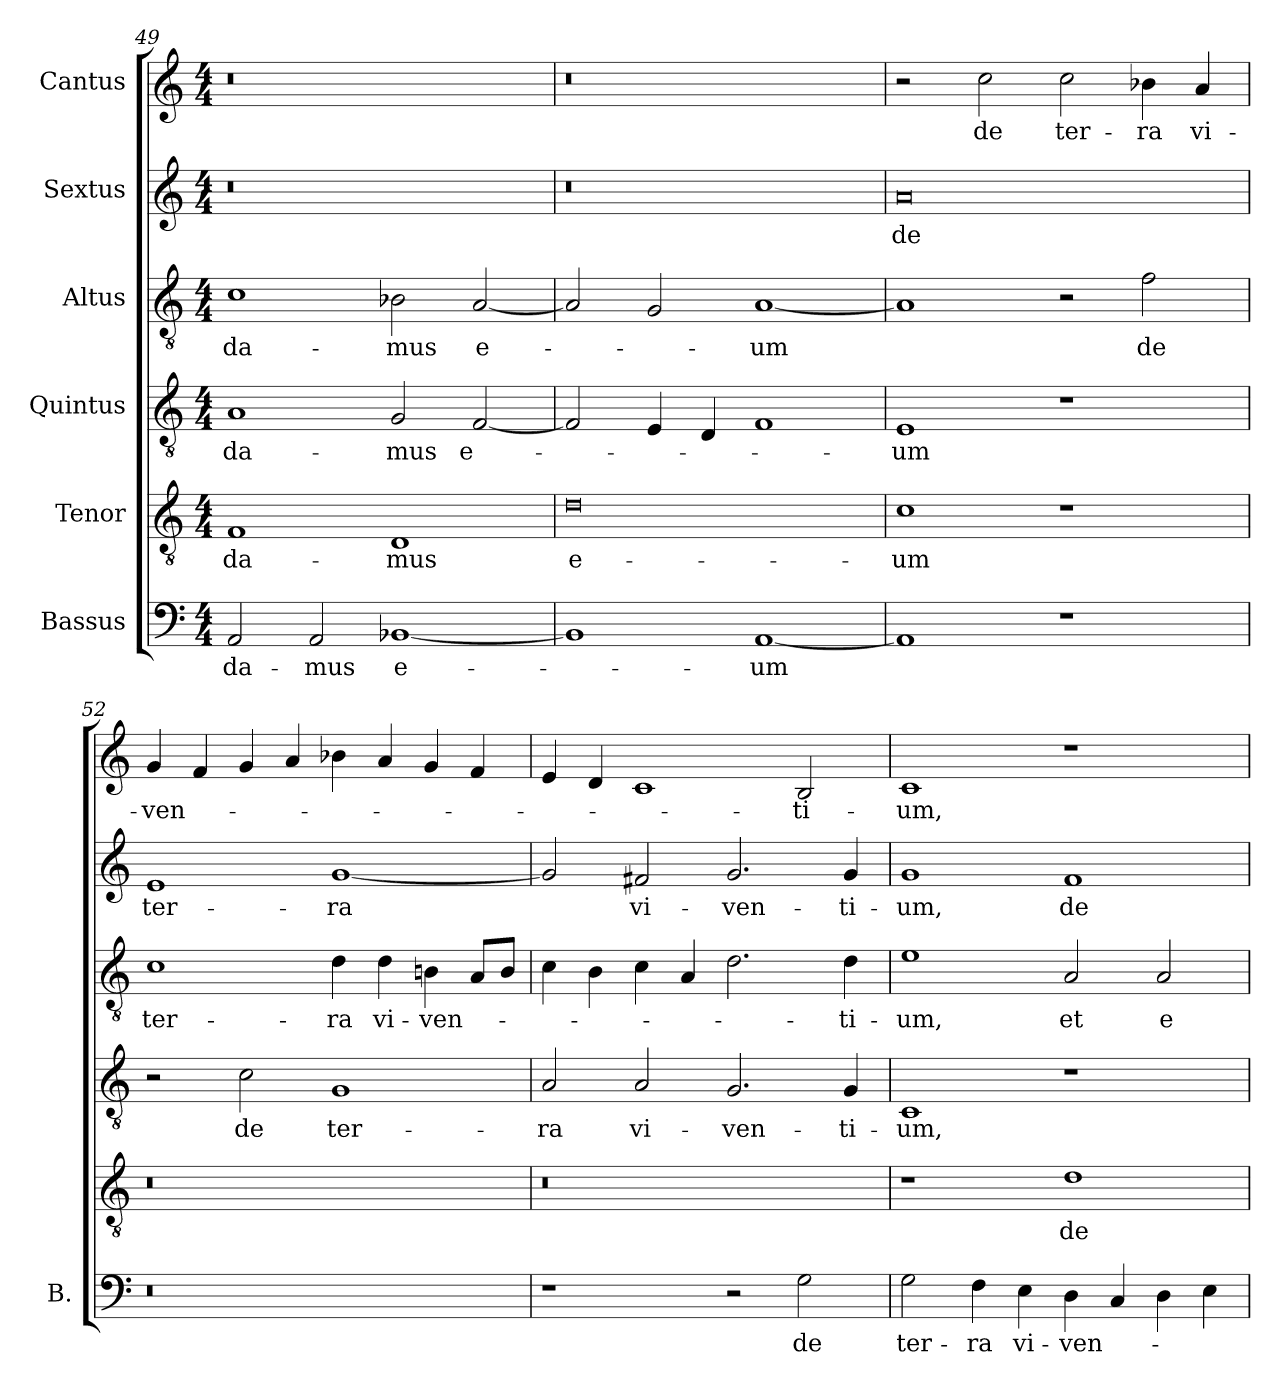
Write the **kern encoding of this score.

**kern	**text	**kern	**text	**kern	**text	**kern	**text	**kern	**text	**kern	**text
*part6	*part6	*part5	*part5	*part4	*part4	*part3	*part3	*part2	*part2	*part1	*part1
*staff6	*staff6	*staff5	*staff5	*staff4	*staff4	*staff3	*staff3	*staff2	*staff2	*staff1	*staff1
*I"Bassus	*	*I"Tenor	*	*I"Quintus	*	*I"Altus	*	*I"Sextus	*	*I"Cantus	*
*I'B.	*	*	*	*	*	*	*	*	*	*	*
*clefF4	*	*clefGv2	*	*clefGv2	*	*clefGv2	*	*clefG2	*	*clefG2	*
*k[]	*	*k[]	*	*k[]	*	*k[]	*	*k[]	*	*k[]	*
*C:	*	*C:	*	*C:	*	*C:	*	*C:	*	*C:	*
*M4/4	*	*M4/4	*	*M4/4	*	*M4/4	*	*M4/4	*	*M4/4	*
=49	=49	=49	=49	=49	=49	=49	=49	=49	=49	=49	=49
!	!	!	!	!	!	!	!	!LO:N:vis=0	!	!LO:N:vis=0	!
2AA/	-da-	1F/	-da-	1A/	-da-	1c\	-da-	1r	.	1r	.
2AA/	-mus	.	.	.	.	.	.	.	.	.	.
[1BB-X/	e-	1D/	-mus	2G/	-mus	2B-X\	-mus	1ryy	.	1ryy	.
.	.	.	.	[2F/	e-	[2A/	e-	.	.	.	.
=50	=50	=50	=50	=50	=50	=50	=50	=50	=50	=50	=50
!	!	!	!	!	!	!	!	!LO:N:vis=0	!	!LO:N:vis=0	!
1BB-/]	.	0d\	e-	2F/]	.	2A/]	.	1r	.	1r	.
.	.	.	.	4E/	.	2G/	.	.	.	.	.
.	.	.	.	4D/	.	.	.	.	.	.	.
[1AA/	-um	.	.	1F/	.	[1A/	-um	1ryy	.	1ryy	.
=51	=51	=51	=51	=51	=51	=51	=51	=51	=51	=51	=51
1AA/]	.	1c\	-um	1E/	-um	1A/]	.	0a/	de	2r	.
.	.	.	.	.	.	.	.	.	.	2cc\	de
1r	.	1r	.	1r	.	2r	.	.	.	2cc\	ter-
.	.	.	.	.	.	2f\	de	.	.	4b-X\	-ra
.	.	.	.	.	.	.	.	.	.	4a/	vi-
=52	=52	=52	=52	=52	=52	=52	=52	=52	=52	=52	=52
!LO:N:vis=0	!	!LO:N:vis=0	!	!	!	!	!	!	!	!	!
1r	.	1r	.	2r	.	1c\	ter-	1e/	ter-	4g/	-ven-
.	.	.	.	.	.	.	.	.	.	4f/	.
.	.	.	.	2c\	de	.	.	.	.	4g/	.
.	.	.	.	.	.	.	.	.	.	4a/	.
1ryy	.	1ryy	.	1G/	ter-	4d\	-ra	[1g/	-ra	4b-X\	.
.	.	.	.	.	.	4d\	vi-	.	.	4a/	.
.	.	.	.	.	.	4Bn\	-ven-	.	.	4g/	.
.	.	.	.	.	.	8A/L	.	.	.	4f/	.
.	.	.	.	.	.	8B/J	.	.	.	.	.
=53	=53	=53	=53	=53	=53	=53	=53	=53	=53	=53	=53
!	!	!LO:N:vis=0	!	!	!	!	!	!	!	!	!
1r	.	1r	.	2A/	-ra	4c\	.	2g/]	.	4e/	.
.	.	.	.	.	.	4B\	.	.	.	4d/	.
.	.	.	.	2A/	vi-	4c\	.	2f#X/	vi-	1c/	.
.	.	.	.	.	.	4A/	.	.	.	.	.
2r	.	1ryy	.	2.G/	-ven-	2.d\	.	2.g/	-ven-	.	.
2G\	de	.	.	.	.	.	.	.	.	2B/	-ti-
.	.	.	.	4G/	-ti-	4d\	-ti-	4g/	-ti-	.	.
=54	=54	=54	=54	=54	=54	=54	=54	=54	=54	=54	=54
2G\	ter-	1r	.	1C/	-um,	1e\	-um,	1g/	-um,	1c/	-um,
4F\	-ra	.	.	.	.	.	.	.	.	.	.
4E\	vi-	.	.	.	.	.	.	.	.	.	.
4D\	-ven-	1d\	de	1r	.	2A/	et	1f/	de	1r	.
4C/	.	.	.	.	.	.	.	.	.	.	.
4D\	.	.	.	.	.	2A/	e-	.	.	.	.
4E\	.	.	.	.	.	.	.	.	.	.	.
=	=	=	=	=	=	=	=	=	=	=	=
*-	*-	*-	*-	*-	*-	*-	*-	*-	*-	*-	*-
